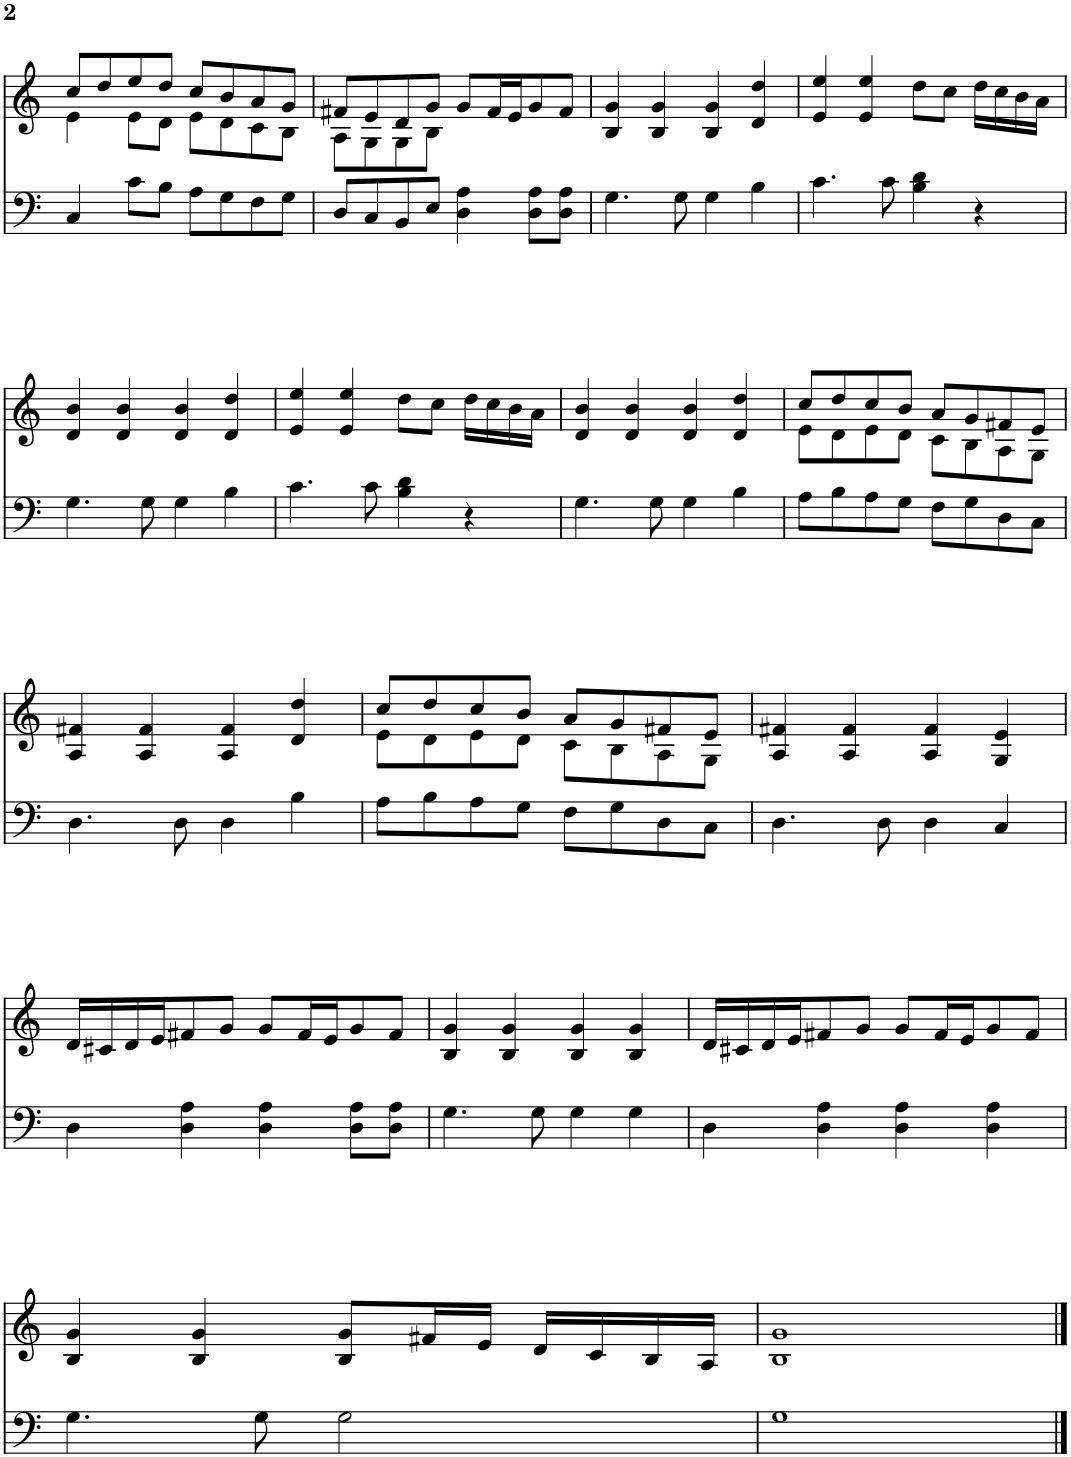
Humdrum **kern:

**kern	**kern
*part1	*part1
*staff2	*staff1
*I"Laute	*
!!LO:PB:g=z
*clefF4	*clefG2
*k[]	*k[]
*M2/2	*M2/2
*met(c|)	*met(c|)
=19	=19
*	*^
4C/	8cc/L	4e\
.	8dd/	.
8c\L	8ee/	8e\L
8B\J	8dd/J	8d\J
8A\L	8cc/L	8e\L
8G\	8b/	8d\
8F\	8a/	8c\
8G\J	8g/J	8B\J
=20	=20	=20
8D/L	8f#X/L	8A\L
8C/	8e/	8G\
8BB/	8d/	8G\
8E/J	8g/J	8B\J
4D\ 4A\	8g/L	2ryy
.	16f#/L	.
.	16e/J	.
8D\ 8A\L	8g/	.
8D\ 8A\J	8f#/J	.
*	*v	*v
=21	=21
4.G\	4B/ 4g/
.	4B/ 4g/
8G\	.
4G\	4B/ 4g/
4B\	4d/ 4dd/
=22	=22
4.c\	4e/ 4ee/
.	4e/ 4ee/
8c\	.
4B\ 4d\	8dd\L
.	8cc\J
4r	16dd\LL
.	16cc\
.	16b\
.	16a\JJ
!!LO:LB:g=z
=23	=23
4.G\	4d/ 4b/
.	4d/ 4b/
8G\	.
4G\	4d/ 4b/
4B\	4d/ 4dd/
=24	=24
4.c\	4e/ 4ee/
.	4e/ 4ee/
8c\	.
4B\ 4d\	8dd\L
.	8cc\J
4r	16dd\LL
.	16cc\
.	16b\
.	16a\JJ
=25	=25
4.G\	4d/ 4b/
.	4d/ 4b/
8G\	.
4G\	4d/ 4b/
4B\	4d/ 4dd/
=26	=26
*	*^
8A\L	8cc/L	8e\L
8B\	8dd/	8d\
8A\	8cc/	8e\
8G\J	8b/J	8d\J
8F\L	8a/L	8c\L
8G\	8g/	8B\
8D\	8f#X/	8A\
8C\J	8e/J	8G\J
*	*v	*v
!!LO:LB:g=z
=27	=27
4.D\	4A/ 4f#X/
.	4A/ 4f#/
8D\	.
4D\	4A/ 4f#/
4B\	4d/ 4dd/
=28	=28
*	*^
8A\L	8cc/L	8e\L
8B\	8dd/	8d\
8A\	8cc/	8e\
8G\J	8b/J	8d\J
8F\L	8a/L	8c\L
8G\	8g/	8B\
8D\	8f#X/	8A\
8C\J	8e/J	8G\J
*	*v	*v
=29	=29
4.D\	4A/ 4f#X/
.	4A/ 4f#/
8D\	.
4D\	4A/ 4f#/
4C/	4G/ 4e/
!!LO:LB:g=z
=30	=30
4D\	16d/LL
.	16c#X/
.	16d/
.	16e/J
4D\ 4A\	8f#X/
.	8g/J
4D\ 4A\	8g/L
.	16f#/L
.	16e/J
8D\ 8A\L	8g/
8D\ 8A\J	8f#/J
=31	=31
4.G\	4B/ 4g/
.	4B/ 4g/
8G\	.
4G\	4B/ 4g/
4G\	4B/ 4g/
=32	=32
4D\	16d/LL
.	16c#X/
.	16d/
.	16e/J
4D\ 4A\	8f#X/
.	8g/J
4D\ 4A\	8g/L
.	16f#/L
.	16e/J
4D\ 4A\	8g/
.	8f#/J
!!LO:LB:g=z
=33	=33
4.G\	4B/ 4g/
.	4B/ 4g/
8G\	.
2G\	8B/ 8g/L
.	16f#X/L
.	16e/JJ
.	16d/LL
.	16c/
.	16B/
.	16A/JJ
=34	=34
1G	1B 1g
==	==
*-	*-
